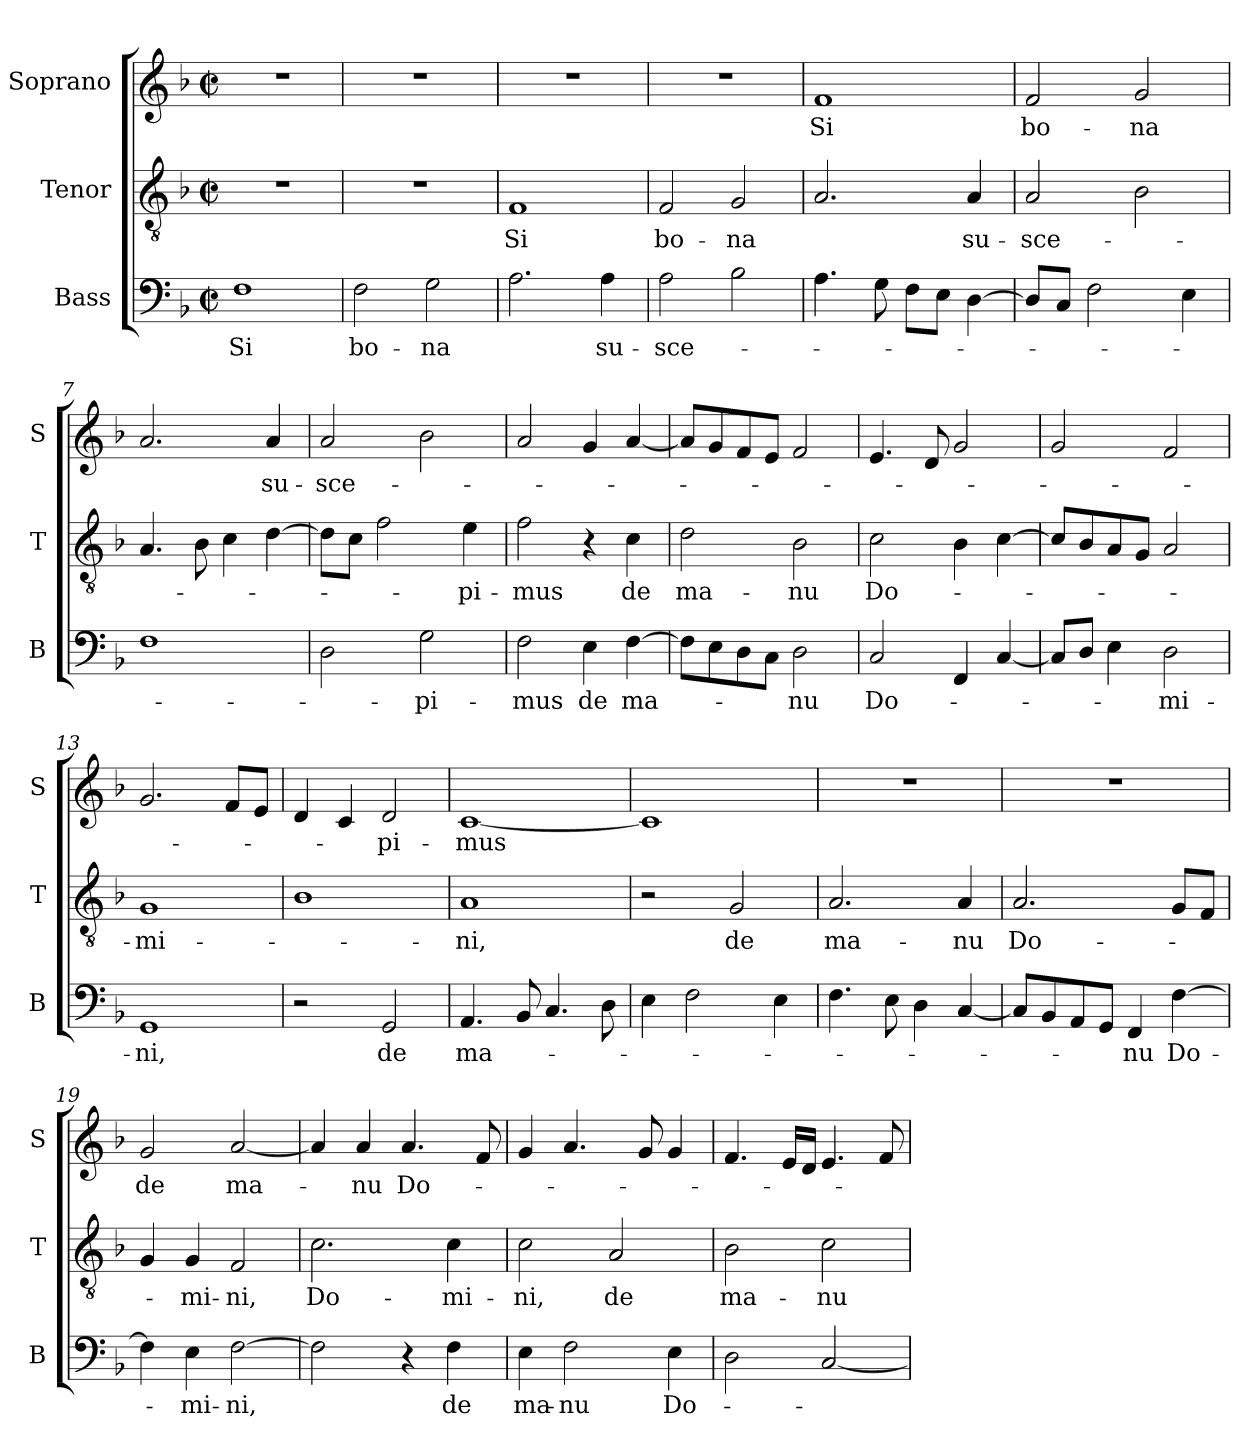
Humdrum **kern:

**kern	**text	**kern	**text	**kern	**text
*part3	*part3	*part2	*part2	*part1	*part1
*staff3	*staff3	*staff2	*staff2	*staff1	*staff1
*I"Bass	*	*I"Tenor	*	*I"Soprano	*
*I'B	*	*I'T	*	*I'S	*
*clefF4	*	*clefGv2	*	*clefG2	*
*k[b-]	*	*k[b-]	*	*k[b-]	*
*F:	*	*F:	*	*F:	*
*M2/2	*	*M2/2	*	*M2/2	*
*met(c|)	*	*met(c|)	*	*met(c|)	*
=1	=1	=1	=1	=1	=1
!	!LO:LY:b	!	!	!	!
1F	Si	1r	.	1r	.
=2	=2	=2	=2	=2	=2
!	!LO:LY:b	!	!	!	!
2F\	bo-	1r	.	1r	.
!	!LO:LY:b	!	!	!	!
2G\	-na	.	.	.	.
=3	=3	=3	=3	=3	=3
!	!	!	!LO:LY:b	!	!
2.A\	.	1F	Si	1r	.
!	!LO:LY:b	!	!	!	!
4A\	su-	.	.	.	.
=4	=4	=4	=4	=4	=4
!	!LO:LY:b	!	!LO:LY:b	!	!
2A\	-sce-	2F/	bo-	1r	.
!	!	!	!LO:LY:b	!	!
2B-\	.	2G/	-na	.	.
=5	=5	=5	=5	=5	=5
!	!	!	!	!	!LO:LY:b
4.A\	.	2.A/	.	1f	Si
8G\	.	.	.	.	.
8F\L	.	.	.	.	.
8E\J	.	.	.	.	.
!	!	!	!LO:LY:b	!	!
[4D\	.	4A/	su-	.	.
!!LO:LB:g=z
=6	=6	=6	=6	=6	=6
!	!	!	!LO:LY:b	!	!LO:LY:b
8D/L]	.	2A/	-sce-	2f/	bo-
8C/J	.	.	.	.	.
2F\	.	.	.	.	.
!	!	!	!	!	!LO:LY:b
.	.	2B-\	.	2g/	-na
4E\	.	.	.	.	.
=7	=7	=7	=7	=7	=7
1F	.	4.A/	.	2.a/	.
.	.	8B-\	.	.	.
.	.	4c\	.	.	.
!	!	!	!	!	!LO:LY:b
.	.	[4d\	.	4a/	su-
=8	=8	=8	=8	=8	=8
!	!	!	!	!	!LO:LY:b
2D\	.	8d\L]	.	2a/	-sce-
.	.	8c\J	.	.	.
.	.	2f\	.	.	.
!	!LO:LY:b	!	!	!	!
2G\	-pi-	.	.	2b-\	.
!	!	!	!LO:LY:b	!	!
.	.	4e\	-pi-	.	.
=9	=9	=9	=9	=9	=9
!	!LO:LY:b	!	!LO:LY:b	!	!
2F\	-mus	2f\	-mus	2a/	.
!	!LO:LY:b	!	!	!	!
4E\	de	4r	.	4g/	.
!	!LO:LY:b	!	!LO:LY:b	!	!
[4F\	ma-	4c\	de	[4a/	.
=10	=10	=10	=10	=10	=10
!	!	!	!LO:LY:b	!	!
8F\L]	.	2d\	ma-	8a/L]	.
8E\	.	.	.	8g/	.
8D\	.	.	.	8f/	.
8C\J	.	.	.	8e/J	.
!	!LO:LY:b	!	!LO:LY:b	!	!
2D\	-nu	2B-\	-nu	2f/	.
!!LO:LB:g=z
=11	=11	=11	=11	=11	=11
!	!LO:LY:b	!	!LO:LY:b	!	!
2C/	Do-	2c\	Do-	4.e/	.
.	.	.	.	8d/	.
4FF/	.	4B-\	.	2g/	.
[4C/	.	[4c\	.	.	.
=12	=12	=12	=12	=12	=12
8C/L]	.	8c/L]	.	2g/	.
8D/J	.	8B-/	.	.	.
4E\	.	8A/	.	.	.
.	.	8G/J	.	.	.
!	!LO:LY:b	!	!	!	!
2D\	-mi-	2A/	.	2f/	.
=13	=13	=13	=13	=13	=13
!	!LO:LY:b	!	!LO:LY:b	!	!
1GG	-ni,	1G	-mi-	2.g/	.
.	.	.	.	8f/L	.
.	.	.	.	8e/J	.
=14	=14	=14	=14	=14	=14
2r	.	1B-	.	4d/	.
.	.	.	.	4c/	.
!	!LO:LY:b	!	!	!	!LO:LY:b
2GG/	de	.	.	2d/	-pi-
=15	=15	=15	=15	=15	=15
!	!LO:LY:b	!	!LO:LY:b	!	!LO:LY:b
4.AA/	ma-	1A	-ni,	[1c	-mus
8BB-/	.	.	.	.	.
4.C/	.	.	.	.	.
8D\	.	.	.	.	.
!!LO:PB:g=z
=16	=16	=16	=16	=16	=16
4E\	.	2r	.	1c]	.
2F\	.	.	.	.	.
!	!	!	!LO:LY:b	!	!
.	.	2G/	de	.	.
4E\	.	.	.	.	.
=17	=17	=17	=17	=17	=17
!	!	!	!LO:LY:b	!	!
4.F\	.	2.A/	ma-	1r	.
8E\	.	.	.	.	.
4D\	.	.	.	.	.
!	!	!	!LO:LY:b	!	!
[4C/	.	4A/	-nu	.	.
=18	=18	=18	=18	=18	=18
!	!	!	!LO:LY:b	!	!
8C/L]	.	2.A/	Do-	1r	.
8BB-/	.	.	.	.	.
8AA/	.	.	.	.	.
8GG/J	.	.	.	.	.
!	!LO:LY:b	!	!	!	!
4FF/	-nu	.	.	.	.
!	!LO:LY:b	!	!	!	!
[4F\	Do-	8G/L	.	.	.
.	.	8F/J	.	.	.
=19	=19	=19	=19	=19	=19
!	!	!	!	!	!LO:LY:b
4F\]	.	4G/	.	2g/	de
!	!LO:LY:b	!	!LO:LY:b	!	!
4E\	-mi-	4G/	-mi-	.	.
!	!LO:LY:b	!	!LO:LY:b	!	!LO:LY:b
[2F\	-ni,	2F/	-ni,	[2a/	ma-
=20	=20	=20	=20	=20	=20
!	!	!	!LO:LY:b	!	!
2F\]	.	2.c\	Do-	4a/]	.
!	!	!	!	!	!LO:LY:b
.	.	.	.	4a/	-nu
!	!	!	!	!	!LO:LY:b
4r	.	.	.	4.a/	Do-
!	!LO:LY:b	!	!LO:LY:b	!	!
4F\	de	4c\	-mi-	.	.
.	.	.	.	8f/	.
!!LO:LB:g=z
=21	=21	=21	=21	=21	=21
!	!LO:LY:b	!	!LO:LY:b	!	!
4E\	ma-	2c\	-ni,	4g/	.
!	!LO:LY:b	!	!	!	!
2F\	-nu	.	.	4.a/	.
!	!	!	!LO:LY:b	!	!
.	.	2A/	de	.	.
.	.	.	.	8g/	.
!	!LO:LY:b	!	!	!	!
4E\	Do-	.	.	4g/	.
=22	=22	=22	=22	=22	=22
!	!	!	!LO:LY:b	!	!
2D\	.	2B-\	ma-	4.f/	.
.	.	.	.	16e/LL	.
.	.	.	.	16d/JJ	.
!	!	!	!LO:LY:b	!	!
[2C/	.	2c\	-nu	4.e/	.
.	.	.	.	8f/	.
=	=	=	=	=	=
*-	*-	*-	*-	*-	*-
